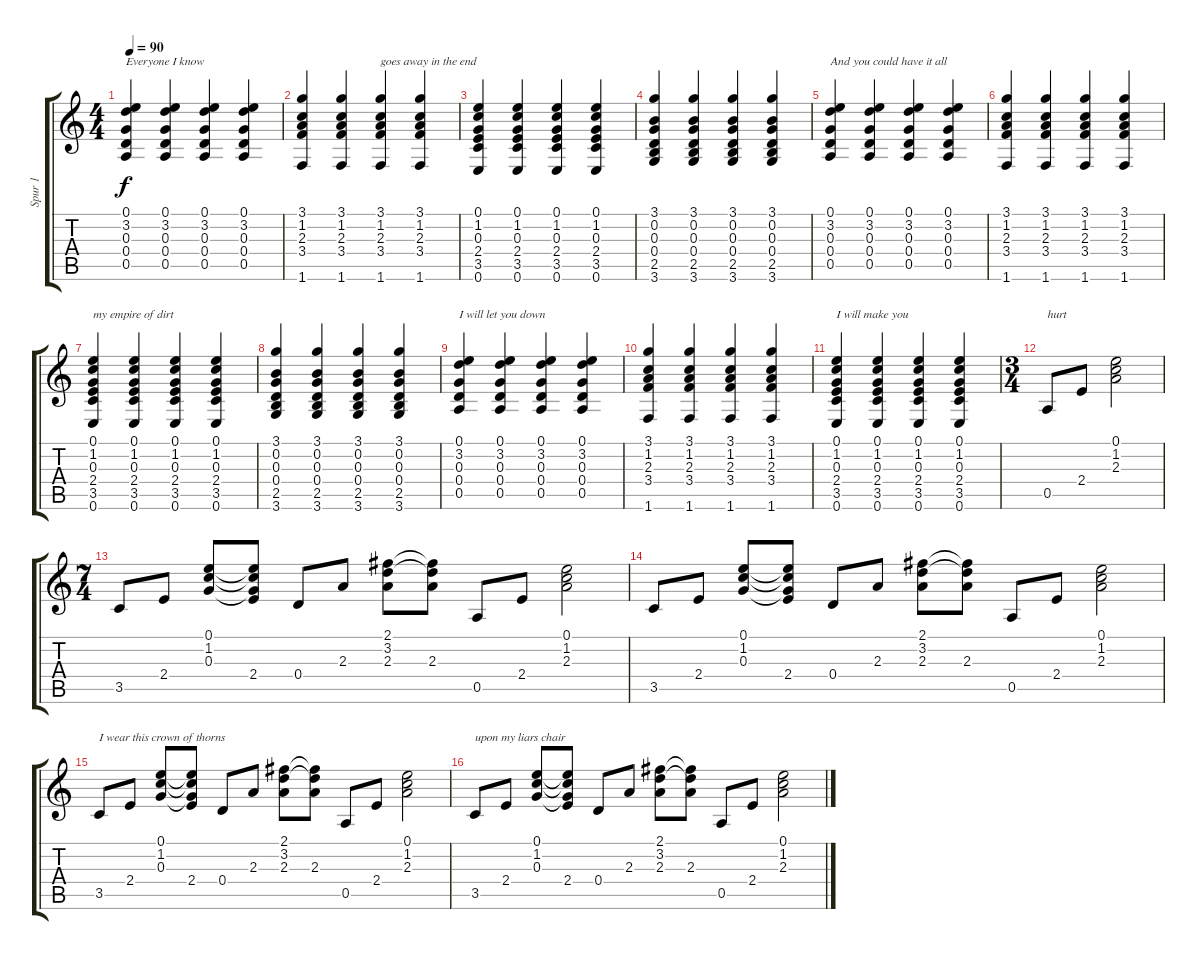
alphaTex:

\track ("Spur 1" "Spur 1") {instrument acousticguitarsteel}
\staff {score tabs}
\tuning (E4 B3 G3 D3 A2 E2) {hide}
\ts (4 4)
\tempo 90
\clef g2
\ks c
(0.1 3.2 0.3 0.4 0.5).4{txt "Everyone I know" dy f} (0.1 3.2 0.3 0.4 0.5).4 (0.1 3.2 0.3 0.4 0.5).4 (0.1 3.2 0.3 0.4 0.5).4 |
(3.1 1.2 2.3 3.4 1.6).4 (3.1 1.2 2.3 3.4 1.6).4 (3.1 1.2 2.3 3.4 1.6).4{txt "goes away in the end"} (3.1 1.2 2.3 3.4 1.6).4 |
(0.1 1.2 0.3 2.4 3.5 0.6).4 (0.1 1.2 0.3 2.4 3.5 0.6).4 (0.1 1.2 0.3 2.4 3.5 0.6).4 (0.1 1.2 0.3 2.4 3.5 0.6).4 |
(3.1 0.2 0.3 0.4 2.5 3.6).4 (3.1 0.2 0.3 0.4 2.5 3.6).4 (3.1 0.2 0.3 0.4 2.5 3.6).4 (3.1 0.2 0.3 0.4 2.5 3.6).4 |
(0.1 3.2 0.3 0.4 0.5).4{txt "And you could have it all"} (0.1 3.2 0.3 0.4 0.5).4 (0.1 3.2 0.3 0.4 0.5).4 (0.1 3.2 0.3 0.4 0.5).4 |
(3.1 1.2 2.3 3.4 1.6).4 (3.1 1.2 2.3 3.4 1.6).4 (3.1 1.2 2.3 3.4 1.6).4 (3.1 1.2 2.3 3.4 1.6).4 |
(0.1 1.2 0.3 2.4 3.5 0.6).4{txt "my empire of dirt"} (0.1 1.2 0.3 2.4 3.5 0.6).4 (0.1 1.2 0.3 2.4 3.5 0.6).4 (0.1 1.2 0.3 2.4 3.5 0.6).4 |
(3.1 0.2 0.3 0.4 2.5 3.6).4 (3.1 0.2 0.3 0.4 2.5 3.6).4 (3.1 0.2 0.3 0.4 2.5 3.6).4 (3.1 0.2 0.3 0.4 2.5 3.6).4 |
(0.1 3.2 0.3 0.4 0.5).4{txt "I will let you down"} (0.1 3.2 0.3 0.4 0.5).4 (0.1 3.2 0.3 0.4 0.5).4 (0.1 3.2 0.3 0.4 0.5).4 |
(3.1 1.2 2.3 3.4 1.6).4 (3.1 1.2 2.3 3.4 1.6).4 (3.1 1.2 2.3 3.4 1.6).4 (3.1 1.2 2.3 3.4 1.6).4 |
(0.1 1.2 0.3 2.4 3.5 0.6).4{txt "I will make you"} (0.1 1.2 0.3 2.4 3.5 0.6).4 (0.1 1.2 0.3 2.4 3.5 0.6).4 (0.1 1.2 0.3 2.4 3.5 0.6).4 |
\ts (3 4)
0.5.8{txt "hurt"} 2.4.8 (0.1 1.2 2.3).2 |
\ts (7 4)
3.5.8 2.4.8 (0.1 1.2 0.3).8 (0.1{t} 1.2{t} 0.3{t} 2.4).8 0.4.8 2.3.8 (2.1 3.2 2.3).8 (2.1{t} 3.2{t} 2.3).8 0.5.8 2.4.8 (0.1 1.2 2.3).2 |
3.5.8 2.4.8 (0.1 1.2 0.3).8 (0.1{t} 1.2{t} 0.3{t} 2.4).8 0.4.8 2.3.8 (2.1 3.2 2.3).8 (2.1{t} 3.2{t} 2.3).8 0.5.8 2.4.8 (0.1 1.2 2.3).2 |
3.5.8{txt "I wear this crown of thorns"} 2.4.8 (0.1 1.2 0.3).8 (0.1{t} 1.2{t} 0.3{t} 2.4).8 0.4.8 2.3.8 (2.1 3.2 2.3).8 (2.1{t} 3.2{t} 2.3).8 0.5.8 2.4.8 (0.1 1.2 2.3).2 |
3.5.8{txt "upon my liars chair"} 2.4.8 (0.1 1.2 0.3).8 (0.1{t} 1.2{t} 0.3{t} 2.4).8 0.4.8 2.3.8 (2.1 3.2 2.3).8 (2.1{t} 3.2{t} 2.3).8 0.5.8 2.4.8 (0.1 1.2 2.3).2
